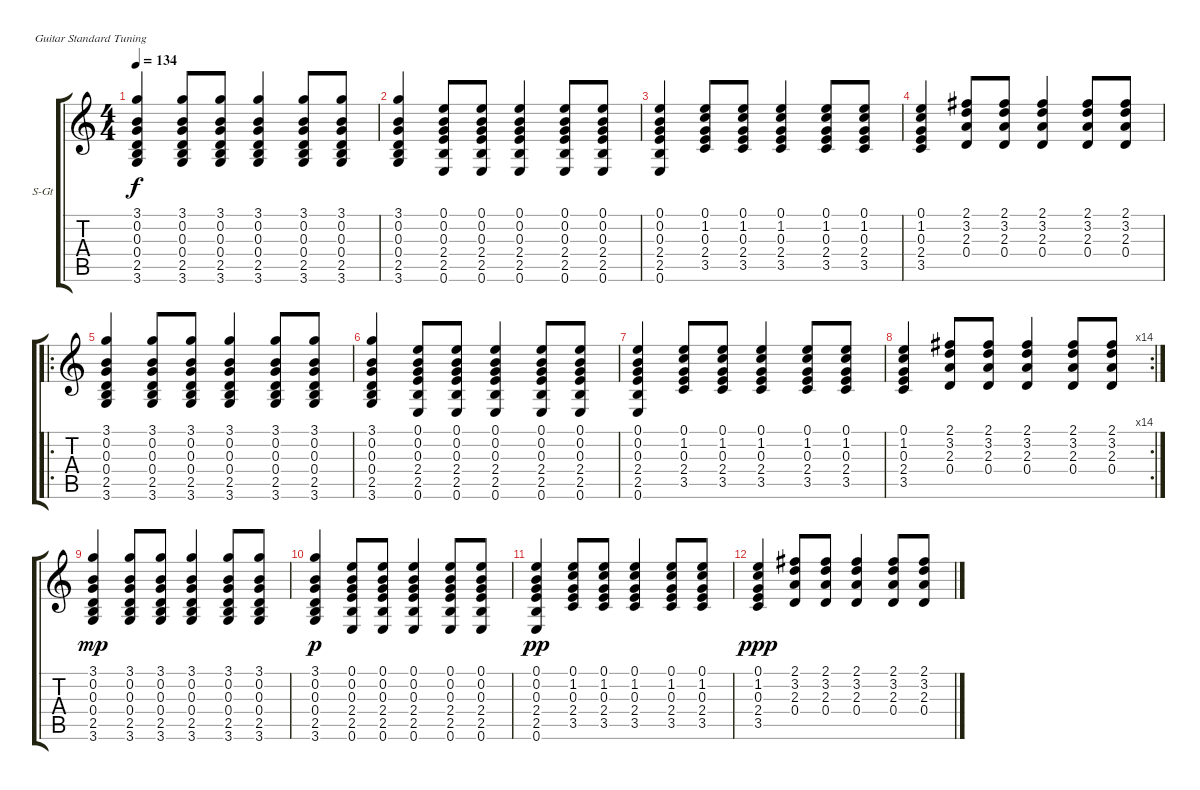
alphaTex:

\defaultSystemsLayout 4
\bracketExtendMode groupsimilarinstruments
\firstSystemTrackNameOrientation horizontal
\otherSystemsTrackNameOrientation horizontal
\track ("Acustica" "S-Gt") {instrument acousticguitarsteel}
\staff {score tabs}
\tuning (E4 B3 G3 D3 A2 E2)
\ts (4 4)
\tempo 134
\clef g2
\scale
0.333333
\ks c
(3.1 0.2 0.3 0.4 2.5 3.6).4{dy f} (3.1 0.2 0.3 0.4 2.5 3.6).8 (3.1 0.2 0.3 0.4 2.5 3.6).8 (3.1 0.2 0.3 0.4 2.5 3.6).4 (3.1 0.2 0.3 0.4 2.5 3.6).8 (3.1 0.2 0.3 0.4 2.5 3.6).8 |
\scale
0.333333 (3.1 0.2 0.3 0.4 2.5 3.6).4 (0.1 0.2 0.3 2.4 2.5 0.6).8 (0.1 0.2 0.3 2.4 2.5 0.6).8 (0.1 0.2 0.3 2.4 2.5 0.6).4 (0.1 0.2 0.3 2.4 2.5 0.6).8 (0.1 0.2 0.3 2.4 2.5 0.6).8 |
\scale
0.313131 (0.1 0.2 0.3 2.4 2.5 0.6).4 (0.1 1.2 0.3 2.4 3.5).8 (0.1 1.2 0.3 2.4 3.5).8 (0.1 1.2 0.3 2.4 3.5).4 (0.1 1.2 0.3 2.4 3.5).8 (0.1 1.2 0.3 2.4 3.5).8 |
\scale
0.313131 (0.1 1.2 0.3 2.4 3.5).4 (2.1 3.2 2.3 0.4).8 (2.1 3.2 2.3 0.4).8 (2.1 3.2 2.3 0.4).4 (2.1 3.2 2.3 0.4).8 (2.1 3.2 2.3 0.4).8 |
\ro
\scale
0.373737 (3.1 0.2 0.3 0.4 2.5 3.6).4 (3.1 0.2 0.3 0.4 2.5 3.6).8 (3.1 0.2 0.3 0.4 2.5 3.6).8 (3.1 0.2 0.3 0.4 2.5 3.6).4 (3.1 0.2 0.3 0.4 2.5 3.6).8 (3.1 0.2 0.3 0.4 2.5 3.6).8 |
\scale
0.322917 (3.1 0.2 0.3 0.4 2.5 3.6).4 (0.1 0.2 0.3 2.4 2.5 0.6).8 (0.1 0.2 0.3 2.4 2.5 0.6).8 (0.1 0.2 0.3 2.4 2.5 0.6).4 (0.1 0.2 0.3 2.4 2.5 0.6).8 (0.1 0.2 0.3 2.4 2.5 0.6).8 |
\scale
0.322917 (0.1 0.2 0.3 2.4 2.5 0.6).4 (0.1 1.2 0.3 2.4 3.5).8 (0.1 1.2 0.3 2.4 3.5).8 (0.1 1.2 0.3 2.4 3.5).4 (0.1 1.2 0.3 2.4 3.5).8 (0.1 1.2 0.3 2.4 3.5).8 |
\rc 14
\scale
0.354167 (0.1 1.2 0.3 2.4 3.5).4 (2.1 3.2 2.3 0.4).8 (2.1 3.2 2.3 0.4).8 (2.1 3.2 2.3 0.4).4 (2.1 3.2 2.3 0.4).8 (2.1 3.2 2.3 0.4).8 |
\scale
0.333333 (3.1 0.2 0.3 0.4 2.5 3.6).4{dy mp} (3.1 0.2 0.3 0.4 2.5 3.6).8 (3.1 0.2 0.3 0.4 2.5 3.6).8 (3.1 0.2 0.3 0.4 2.5 3.6).4 (3.1 0.2 0.3 0.4 2.5 3.6).8 (3.1 0.2 0.3 0.4 2.5 3.6).8 |
\scale
0.333333 (3.1 0.2 0.3 0.4 2.5 3.6).4{dy p} (0.1 0.2 0.3 2.4 2.5 0.6).8 (0.1 0.2 0.3 2.4 2.5 0.6).8 (0.1 0.2 0.3 2.4 2.5 0.6).4 (0.1 0.2 0.3 2.4 2.5 0.6).8 (0.1 0.2 0.3 2.4 2.5 0.6).8 |
\scale
0.333333 (0.1 0.2 0.3 2.4 2.5 0.6).4{dy pp} (0.1 1.2 0.3 2.4 3.5).8 (0.1 1.2 0.3 2.4 3.5).8 (0.1 1.2 0.3 2.4 3.5).4 (0.1 1.2 0.3 2.4 3.5).8 (0.1 1.2 0.3 2.4 3.5).8 |
(0.1 1.2 0.3 2.4 3.5).4{dy ppp} (2.1 3.2 2.3 0.4).8 (2.1 3.2 2.3 0.4).8 (2.1 3.2 2.3 0.4).4 (2.1 3.2 2.3 0.4).8 (2.1 3.2 2.3 0.4).8
